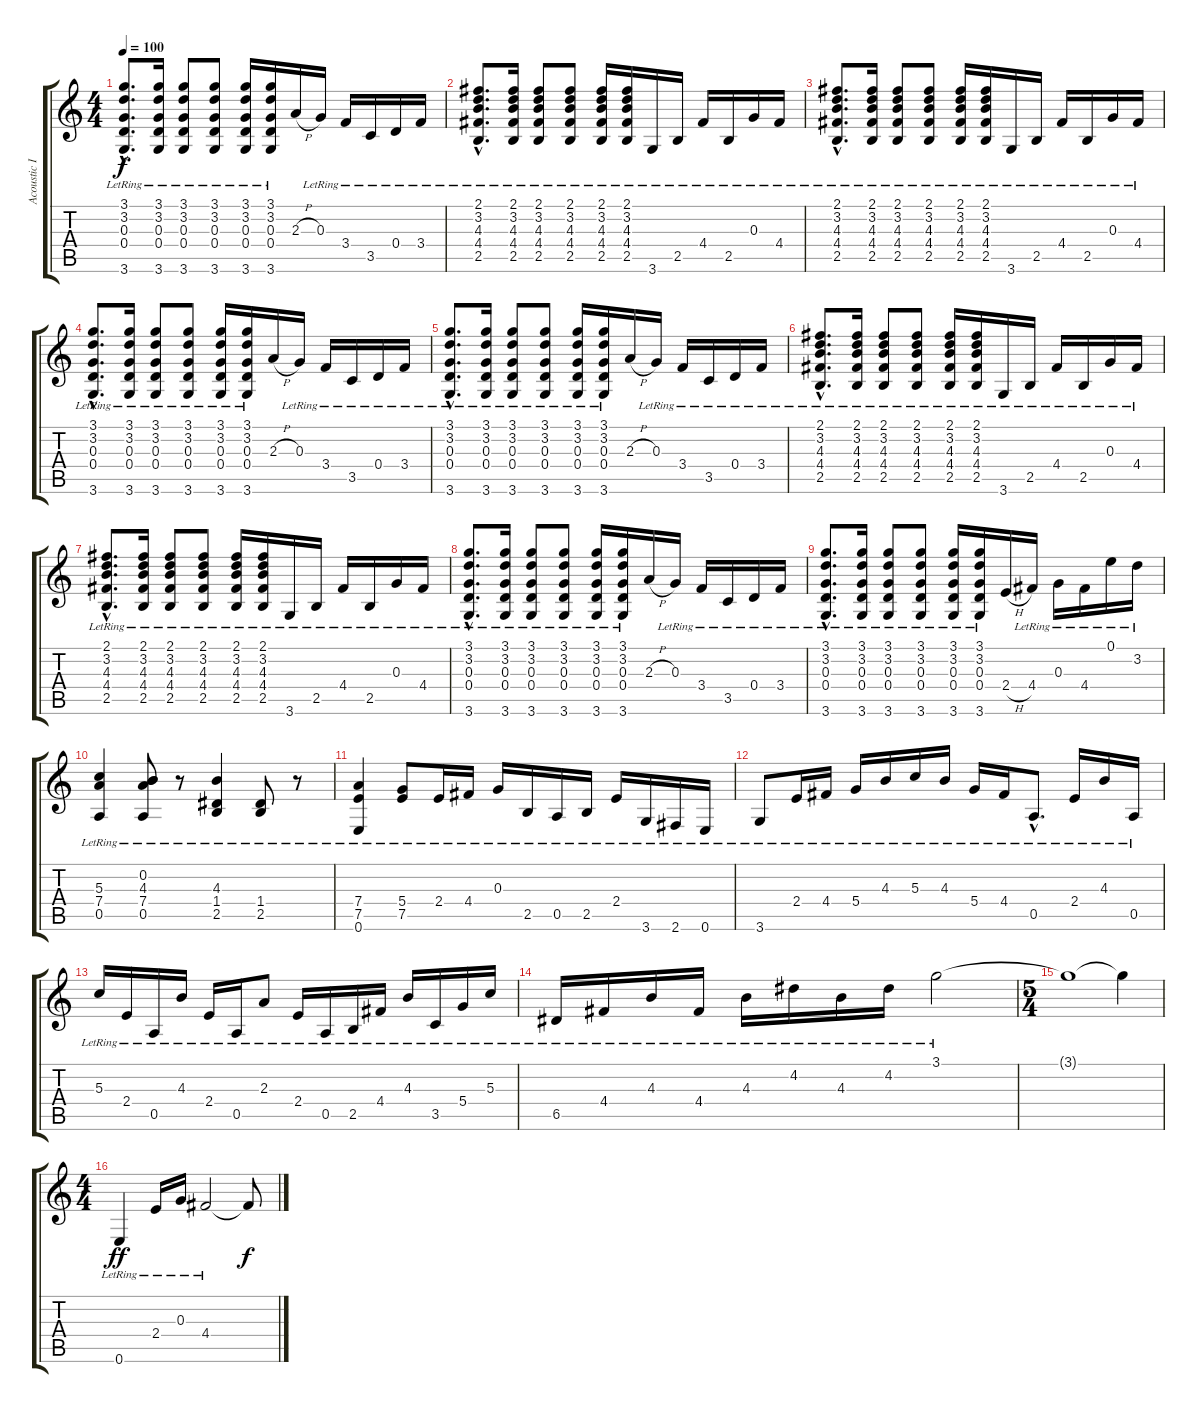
\track ("Acoustic I" "Acoustic I") {instrument acousticguitarsteel}
\staff {score tabs}
\tuning (E4 B3 G3 D3 A2 E2) {hide}
\ts (4 4)
\tempo 100
\clef g2
\ks c
(3.1{hac lr} 3.2{hac lr} 0.3{hac lr} 0.4{hac lr} 3.6{hac lr}).8{d dy f} (3.1{lr} 3.2{lr} 0.3{lr} 0.4{lr} 3.6{lr}).16 (3.1{lr} 3.2{lr} 0.3{lr} 0.4{lr} 3.6{lr}).8 (3.1{lr} 3.2{lr} 0.3{lr} 0.4{lr} 3.6{lr}).8 (3.1{lr} 3.2{lr} 0.3{lr} 0.4{lr} 3.6{lr}).16 (3.1{lr} 3.2{lr} 0.3{lr} 0.4{lr} 3.6{lr}).16 2.3{h}.16 0.3{lr}.16 3.4{lr}.16 3.5{lr}.16 0.4{lr}.16 3.4{lr}.16 |
(2.1{hac lr} 3.2{hac lr} 4.3{hac lr} 4.4{hac lr} 2.5{hac lr}).8{d} (2.1{lr} 3.2{lr} 4.3{lr} 4.4{lr} 2.5{lr}).16 (2.1{lr} 3.2{lr} 4.3{lr} 4.4{lr} 2.5{lr}).8 (2.1{lr} 3.2{lr} 4.3{lr} 4.4{lr} 2.5{lr}).8 (2.1{lr} 3.2{lr} 4.3{lr} 4.4{lr} 2.5{lr}).16 (2.1{lr} 3.2{lr} 4.3{lr} 4.4{lr} 2.5{lr}).16 3.6{lr}.16 2.5{lr}.16 4.4{lr}.16 2.5{lr}.16 0.3{lr}.16 4.4{lr}.16 |
(2.1{hac lr} 3.2{hac lr} 4.3{hac lr} 4.4{hac lr} 2.5{hac lr}).8{d} (2.1{lr} 3.2{lr} 4.3{lr} 4.4{lr} 2.5{lr}).16 (2.1{lr} 3.2{lr} 4.3{lr} 4.4{lr} 2.5{lr}).8 (2.1{lr} 3.2{lr} 4.3{lr} 4.4{lr} 2.5{lr}).8 (2.1{lr} 3.2{lr} 4.3{lr} 4.4{lr} 2.5{lr}).16 (2.1{lr} 3.2{lr} 4.3{lr} 4.4{lr} 2.5{lr}).16 3.6{lr}.16 2.5{lr}.16 4.4{lr}.16 2.5{lr}.16 0.3{lr}.16 4.4{lr}.16 |
(3.1{hac lr} 3.2{hac lr} 0.3{hac lr} 0.4{hac lr} 3.6{hac lr}).8{d} (3.1{lr} 3.2{lr} 0.3{lr} 0.4{lr} 3.6{lr}).16 (3.1{lr} 3.2{lr} 0.3{lr} 0.4{lr} 3.6{lr}).8 (3.1{lr} 3.2{lr} 0.3{lr} 0.4{lr} 3.6{lr}).8 (3.1{lr} 3.2{lr} 0.3{lr} 0.4{lr} 3.6{lr}).16 (3.1{lr} 3.2{lr} 0.3{lr} 0.4{lr} 3.6{lr}).16 2.3{h}.16 0.3{lr}.16 3.4{lr}.16 3.5{lr}.16 0.4{lr}.16 3.4{lr}.16 |
(3.1{hac lr} 3.2{hac lr} 0.3{hac lr} 0.4{hac lr} 3.6{hac lr}).8{d} (3.1{lr} 3.2{lr} 0.3{lr} 0.4{lr} 3.6{lr}).16 (3.1{lr} 3.2{lr} 0.3{lr} 0.4{lr} 3.6{lr}).8 (3.1{lr} 3.2{lr} 0.3{lr} 0.4{lr} 3.6{lr}).8 (3.1{lr} 3.2{lr} 0.3{lr} 0.4{lr} 3.6{lr}).16 (3.1{lr} 3.2{lr} 0.3{lr} 0.4{lr} 3.6{lr}).16 2.3{h}.16 0.3{lr}.16 3.4{lr}.16 3.5{lr}.16 0.4{lr}.16 3.4{lr}.16 |
(2.1{hac lr} 3.2{hac lr} 4.3{hac lr} 4.4{hac lr} 2.5{hac lr}).8{d} (2.1{lr} 3.2{lr} 4.3{lr} 4.4{lr} 2.5{lr}).16 (2.1{lr} 3.2{lr} 4.3{lr} 4.4{lr} 2.5{lr}).8 (2.1{lr} 3.2{lr} 4.3{lr} 4.4{lr} 2.5{lr}).8 (2.1{lr} 3.2{lr} 4.3{lr} 4.4{lr} 2.5{lr}).16 (2.1{lr} 3.2{lr} 4.3{lr} 4.4{lr} 2.5{lr}).16 3.6{lr}.16 2.5{lr}.16 4.4{lr}.16 2.5{lr}.16 0.3{lr}.16 4.4{lr}.16 |
(2.1{hac lr} 3.2{hac lr} 4.3{hac lr} 4.4{hac lr} 2.5{hac lr}).8{d} (2.1{lr} 3.2{lr} 4.3{lr} 4.4{lr} 2.5{lr}).16 (2.1{lr} 3.2{lr} 4.3{lr} 4.4{lr} 2.5{lr}).8 (2.1{lr} 3.2{lr} 4.3{lr} 4.4{lr} 2.5{lr}).8 (2.1{lr} 3.2{lr} 4.3{lr} 4.4{lr} 2.5{lr}).16 (2.1{lr} 3.2{lr} 4.3{lr} 4.4{lr} 2.5{lr}).16 3.6{lr}.16 2.5{lr}.16 4.4{lr}.16 2.5{lr}.16 0.3{lr}.16 4.4{lr}.16 |
(3.1{hac lr} 3.2{hac lr} 0.3{hac lr} 0.4{hac lr} 3.6{hac lr}).8{d} (3.1{lr} 3.2{lr} 0.3{lr} 0.4{lr} 3.6{lr}).16 (3.1{lr} 3.2{lr} 0.3{lr} 0.4{lr} 3.6{lr}).8 (3.1{lr} 3.2{lr} 0.3{lr} 0.4{lr} 3.6{lr}).8 (3.1{lr} 3.2{lr} 0.3{lr} 0.4{lr} 3.6{lr}).16 (3.1{lr} 3.2{lr} 0.3{lr} 0.4{lr} 3.6{lr}).16 2.3{h}.16 0.3{lr}.16 3.4{lr}.16 3.5{lr}.16 0.4{lr}.16 3.4{lr}.16 |
(3.1{hac lr} 3.2{hac lr} 0.3{hac lr} 0.4{hac lr} 3.6{hac lr}).8{d} (3.1{lr} 3.2{lr} 0.3{lr} 0.4{lr} 3.6{lr}).16 (3.1{lr} 3.2{lr} 0.3{lr} 0.4{lr} 3.6{lr}).8 (3.1{lr} 3.2{lr} 0.3{lr} 0.4{lr} 3.6{lr}).8 (3.1{lr} 3.2{lr} 0.3{lr} 0.4{lr} 3.6{lr}).16 (3.1{lr} 3.2{lr} 0.3{lr} 0.4{lr} 3.6{lr}).16 2.4{h}.16 4.4{lr}.16 0.3{lr}.16 4.4{lr}.16 0.1{lr}.16 3.2{lr}.16 |
(5.3{lr} 7.4{lr} 0.5{lr}).4 (0.2{lr} 4.3{lr} 7.4{lr} 0.5{lr}).8 r.8 (4.3{lr} 1.4{lr} 2.5{lr}).4 (1.4{lr} 2.5{lr}).8 r.8 |
(7.4{lr} 7.5{lr} 0.6{lr}).4 (5.4{lr} 7.5{lr}).8 2.4{lr}.16 4.4{lr}.16 0.3{lr}.16 2.5{lr}.16 0.5{lr}.16 2.5{lr}.16 2.4{lr}.16 3.6{lr}.16 2.6{lr}.16 0.6{lr}.16 |
3.6{lr}.8 2.4{lr}.16 4.4{lr}.16 5.4{lr}.16 4.3{lr}.16 5.3{lr}.16 4.3{lr}.16 5.4{lr}.16 4.4{lr}.16 0.5{hac lr}.8{d} 2.4{lr}.16 4.3{lr}.16 0.5{lr}.16 |
5.3{lr}.16 2.4{lr}.16 0.5{lr}.16 4.3{lr}.16 2.4{lr}.16 0.5{lr}.16 2.3{lr}.8 2.4{lr}.16 0.5{lr}.16 2.5{lr}.16 4.4{lr}.16 4.3{lr}.16 3.5{lr}.16 5.4{lr}.16 5.3{lr}.16 |
6.5{lr}.16 4.4{lr}.16 4.3{lr}.16 4.4{lr}.16 4.3{lr}.16 4.2{lr}.16 4.3{lr}.16 4.2{lr}.16 3.1{lr}.2 |
\ts (5 4)
3.1{t}.1 3.1{t}.4 |
\ts (4 4)
0.6{lr}.4{dy ff} 2.4{lr}.16 0.3{lr}.16 4.4{lr}.2 4.4{t}.8{dy f}
